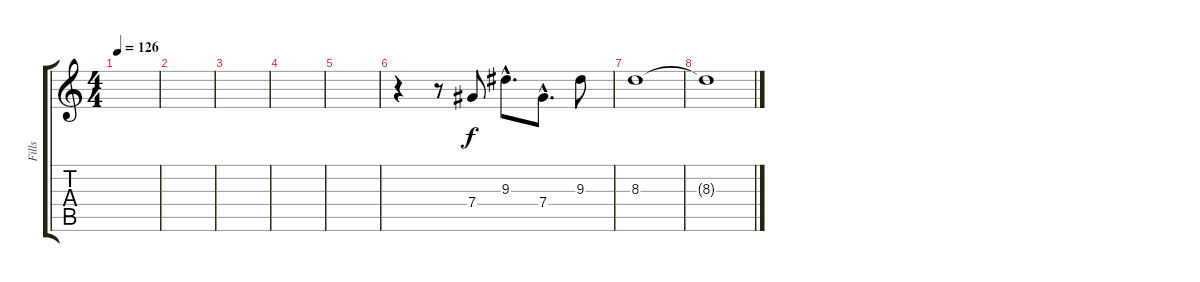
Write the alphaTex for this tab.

\track ("Fills" "Fills") {instrument distortionguitar}
\staff {score tabs}
\tuning (Eb4 Bb3 Gb3 Db3 Ab2 Eb2) {hide}
\ts (4 4)
\tempo 126
\clef g2
\ks c
|
|
|
|
|
r.4 r.8 7.4.8 9.3{hac}.8{d} 7.4{hac}.8{d} 9.3.8 |
8.3.1 |
8.3{t}.1
